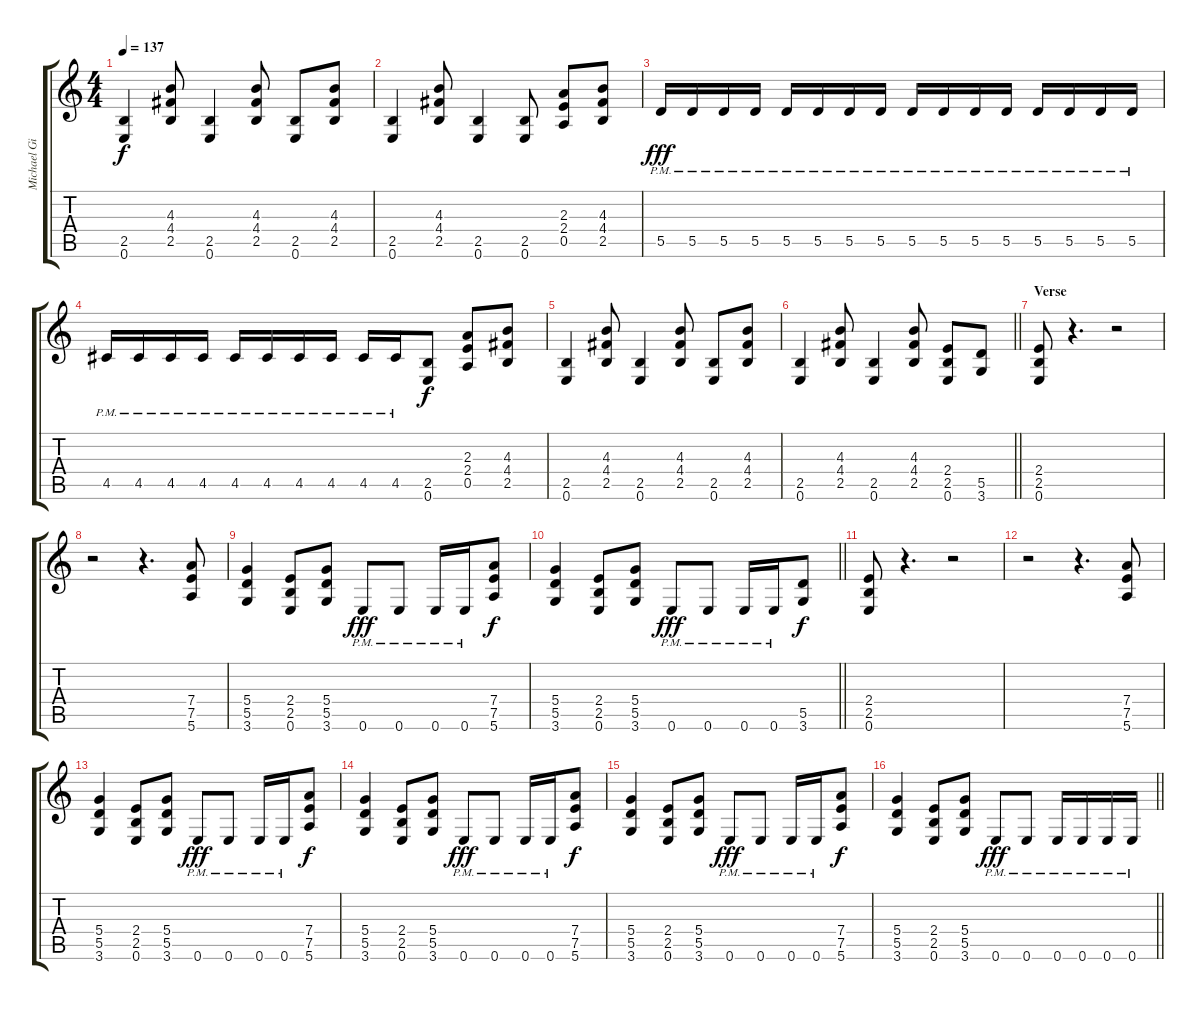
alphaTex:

\track ("Michael Gilbert" "Michael Gi") {instrument distortionguitar}
\staff {score tabs}
\tuning (E4 B3 G3 D3 A2 E2) {hide}
\ts (4 4)
\tempo 137
\clef g2
\ks c
(2.5 0.6).4{dy f} (4.3 4.4 2.5).8 (2.5 0.6).4 (4.3 4.4 2.5).8 (2.5 0.6).8 (4.3 4.4 2.5).8 |
(2.5 0.6).4 (4.3 4.4 2.5).8 (2.5 0.6).4 (2.5 0.6).8 (2.3 2.4 0.5).8 (4.3 4.4 2.5).8 |
5.5{pm}.16{dy fff} 5.5{pm}.16 5.5{pm}.16 5.5{pm}.16 5.5{pm}.16 5.5{pm}.16 5.5{pm}.16 5.5{pm}.16 5.5{pm}.16 5.5{pm}.16 5.5{pm}.16 5.5{pm}.16 5.5{pm}.16 5.5{pm}.16 5.5{pm}.16 5.5{pm}.16 |
4.5{pm}.16 4.5{pm}.16 4.5{pm}.16 4.5{pm}.16 4.5{pm}.16 4.5{pm}.16 4.5{pm}.16 4.5{pm}.16 4.5{pm}.16 4.5{pm}.16 (2.5 0.6).8{dy f} (2.3 2.4 0.5).8 (4.3 4.4 2.5).8 |
(2.5 0.6).4 (4.3 4.4 2.5).8 (2.5 0.6).4 (4.3 4.4 2.5).8 (2.5 0.6).8 (4.3 4.4 2.5).8 |
\barLineRight lightlight
(2.5 0.6).4 (4.3 4.4 2.5).8 (2.5 0.6).4 (4.3 4.4 2.5).8 (2.4 2.5 0.6).8 (5.5 3.6).8 |
\section ("" "Verse")
(2.4 2.5 0.6).8 r.4{d} r.2 |
r.2 r.4{d} (7.4 7.5 5.6).8 |
(5.4 5.5 3.6).4 (2.4 2.5 0.6).8 (5.4 5.5 3.6).8 0.6{pm}.8{dy fff} 0.6{pm}.8 0.6{pm}.16 0.6{pm}.16 (7.4 7.5 5.6).8{dy f} |
\barLineRight lightlight
(5.4 5.5 3.6).4 (2.4 2.5 0.6).8 (5.4 5.5 3.6).8 0.6{pm}.8{dy fff} 0.6{pm}.8 0.6{pm}.16 0.6{pm}.16 (5.5 3.6).8{dy f} |
(2.4 2.5 0.6).8 r.4{d} r.2 |
r.2 r.4{d} (7.4 7.5 5.6).8 |
(5.4 5.5 3.6).4 (2.4 2.5 0.6).8 (5.4 5.5 3.6).8 0.6{pm}.8{dy fff} 0.6{pm}.8 0.6{pm}.16 0.6{pm}.16 (7.4 7.5 5.6).8{dy f} |
(5.4 5.5 3.6).4 (2.4 2.5 0.6).8 (5.4 5.5 3.6).8 0.6{pm}.8{dy fff} 0.6{pm}.8 0.6{pm}.16 0.6{pm}.16 (7.4 7.5 5.6).8{dy f} |
(5.4 5.5 3.6).4 (2.4 2.5 0.6).8 (5.4 5.5 3.6).8 0.6{pm}.8{dy fff} 0.6{pm}.8 0.6{pm}.16 0.6{pm}.16 (7.4 7.5 5.6).8{dy f} |
\barLineRight lightlight
(5.4 5.5 3.6).4 (2.4 2.5 0.6).8 (5.4 5.5 3.6).8 0.6{pm}.8{dy fff} 0.6{pm}.8 0.6{pm}.16 0.6{pm}.16 0.6{pm}.16 0.6{pm}.16
